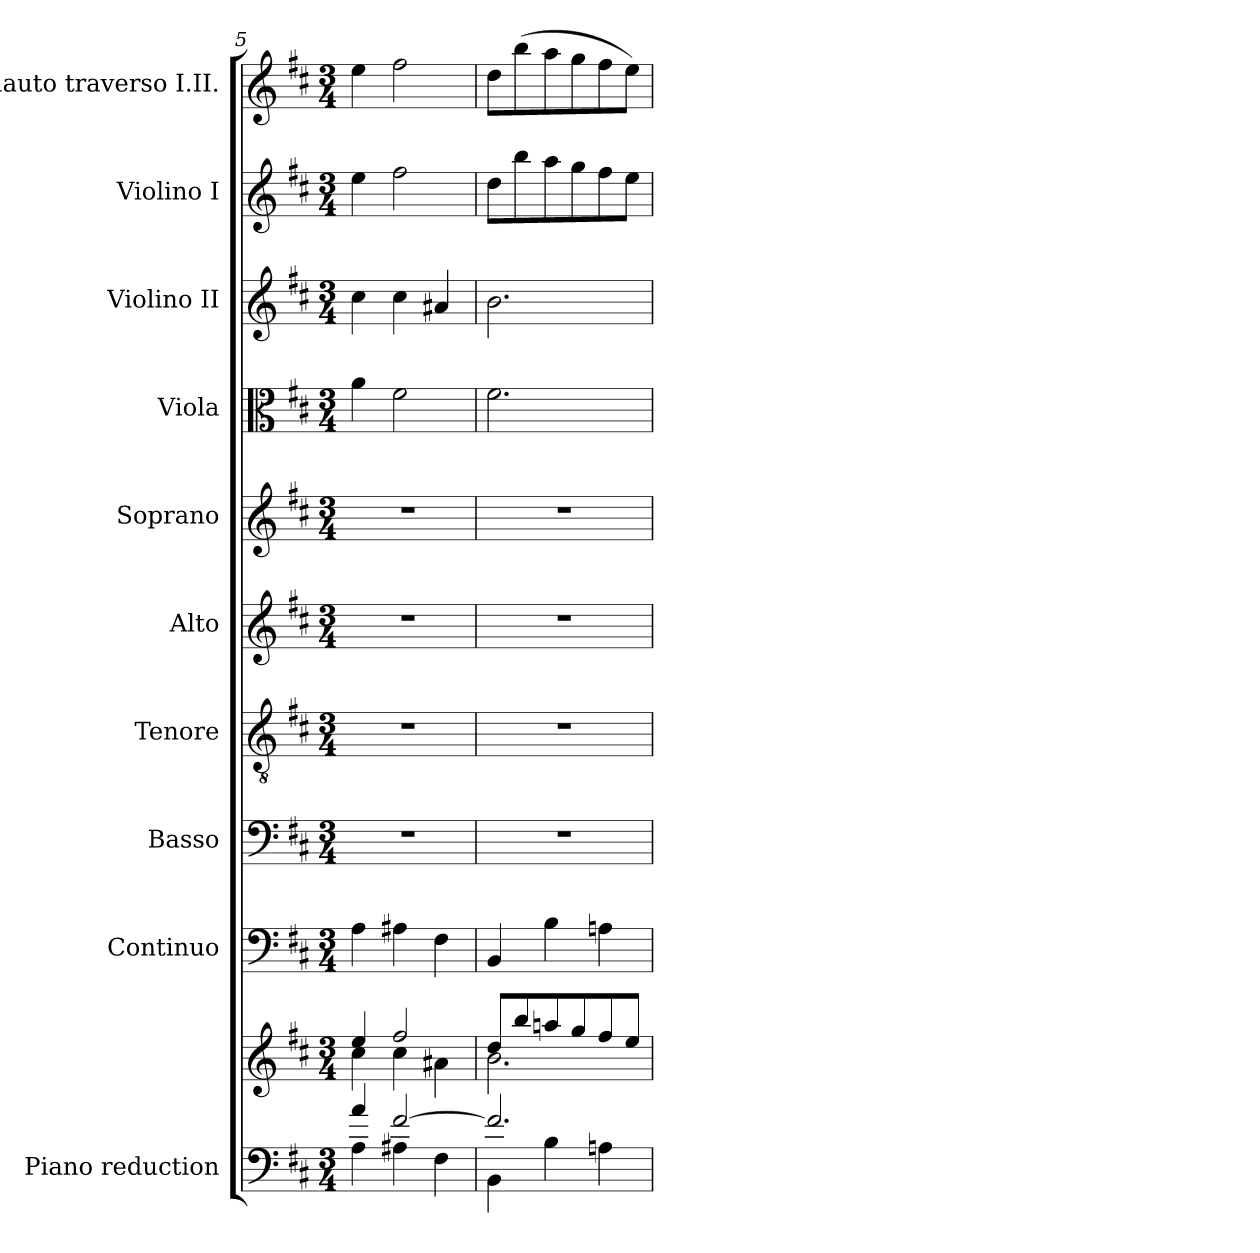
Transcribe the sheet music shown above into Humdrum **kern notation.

**kern	**kern	**kern	**kern	**kern	**kern	**kern	**kern	**kern	**kern	**kern
*part10	*part10	*part9	*part8	*part7	*part6	*part5	*part4	*part3	*part2	*part1
*staff11	*staff10	*staff9	*staff8	*staff7	*staff6	*staff5	*staff4	*staff3	*staff2	*staff1
*I"Piano reduction	*	*I"Continuo	*I"Basso	*I"Tenore	*I"Alto	*I"Soprano	*I"Viola	*I"Violino II	*I"Violino I	*I"Flauto traverso I.II.
*I'Pno	*	*	*	*	*	*	*I'Vla	*I'Vln	*I'Vln	*I'Fl
*clefF4	*clefG2	*clefF4	*clefF4	*clefGv2	*clefG2	*clefG2	*clefC3	*clefG2	*clefG2	*clefG2
*k[f#c#]	*k[f#c#]	*k[f#c#]	*k[f#c#]	*k[f#c#]	*k[f#c#]	*k[f#c#]	*k[f#c#]	*k[f#c#]	*k[f#c#]	*k[f#c#]
*M3/4	*M3/4	*M3/4	*M3/4	*M3/4	*M3/4	*M3/4	*M3/4	*M3/4	*M3/4	*M3/4
=5	=5	=5	=5	=5	=5	=5	=5	=5	=5	=5
*^	*^	*	*	*	*	*	*	*	*	*
4a/	4A\	4ee/	4cc#\	4A\	2.r	2.r	2.r	2.r	4a\	4cc#\	4ee\	4ee\
[2f#/	4A#X\	2ff#/	4cc#\	4A#X\	.	.	.	.	2f#\	4cc#\	2ff#\	2ff#\
.	4F#\	.	4a#X\	4F#\	.	.	.	.	.	4a#X/	.	.
=6	=6	=6	=6	=6	=6	=6	=6	=6	=6	=6	=6	=6
2.f#/]	4BB\	8dd/L	2.b\	4BB/	2.r	2.r	2.r	2.r	2.f#\	2.b\	8dd\L	8dd\L
.	.	8bb/	.	.	.	.	.	.	.	.	8bb\	(>8bb\
.	4B\	8aan/	.	4B\	.	.	.	.	.	.	8aa\	8aa\
.	.	8gg/	.	.	.	.	.	.	.	.	8gg\	8gg\
.	4An\	8ff#/	.	4An\	.	.	.	.	.	.	8ff#\	8ff#\
.	.	8ee/J	.	.	.	.	.	.	.	.	8ee\J	8ee\J)
*v	*v	*	*	*	*	*	*	*	*	*	*	*
*	*v	*v	*	*	*	*	*	*	*	*	*
=	=	=	=	=	=	=	=	=	=	=
*-	*-	*-	*-	*-	*-	*-	*-	*-	*-	*-
